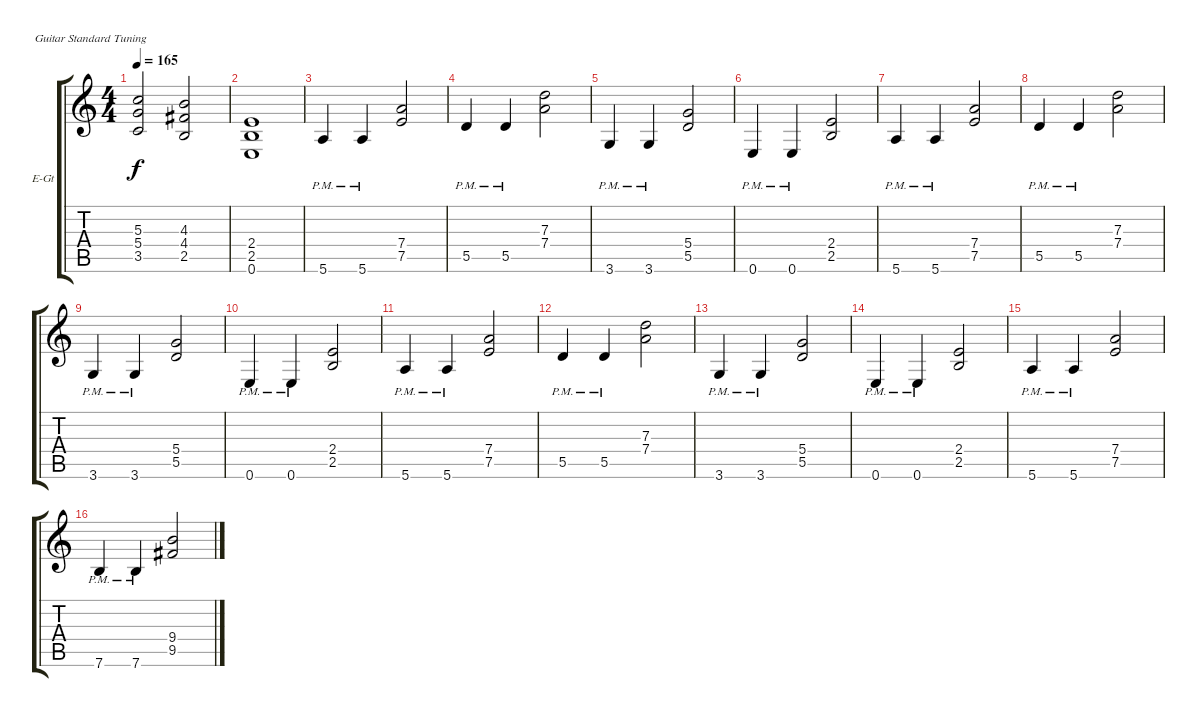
\bracketExtendMode groupsimilarinstruments
\firstSystemTrackNameOrientation horizontal
\otherSystemsTrackNameOrientation horizontal
\track ("Äîðîæêà 5" "E-Gt") {instrument overdrivenguitar}
\staff {score tabs}
\tuning (E4 B3 G3 D3 A2 E2)
\ts (4 4)
\tempo 165
\clef g2
\ks c
(5.3 5.4 3.5).2{dy f} (4.3 4.4 2.5).2 |
(2.4 2.5 0.6).1 |
5.6{pm}.4 5.6{pm}.4 (7.4 7.5).2 |
5.5{pm}.4 5.5{pm}.4 (7.3 7.4).2 |
3.6{pm}.4 3.6{pm}.4 (5.4 5.5).2 |
0.6{pm}.4 0.6{pm}.4 (2.4 2.5).2 |
5.6{pm}.4 5.6{pm}.4 (7.4 7.5).2 |
5.5{pm}.4 5.5{pm}.4 (7.3 7.4).2 |
3.6{pm}.4 3.6{pm}.4 (5.4 5.5).2 |
0.6{pm}.4 0.6{pm}.4 (2.4 2.5).2 |
5.6{pm}.4 5.6{pm}.4 (7.4 7.5).2 |
5.5{pm}.4 5.5{pm}.4 (7.3 7.4).2 |
3.6{pm}.4 3.6{pm}.4 (5.4 5.5).2 |
0.6{pm}.4 0.6{pm}.4 (2.4 2.5).2 |
5.6{pm}.4 5.6{pm}.4 (7.4 7.5).2 |
7.6{pm}.4 7.6{pm}.4 (9.4 9.5).2
